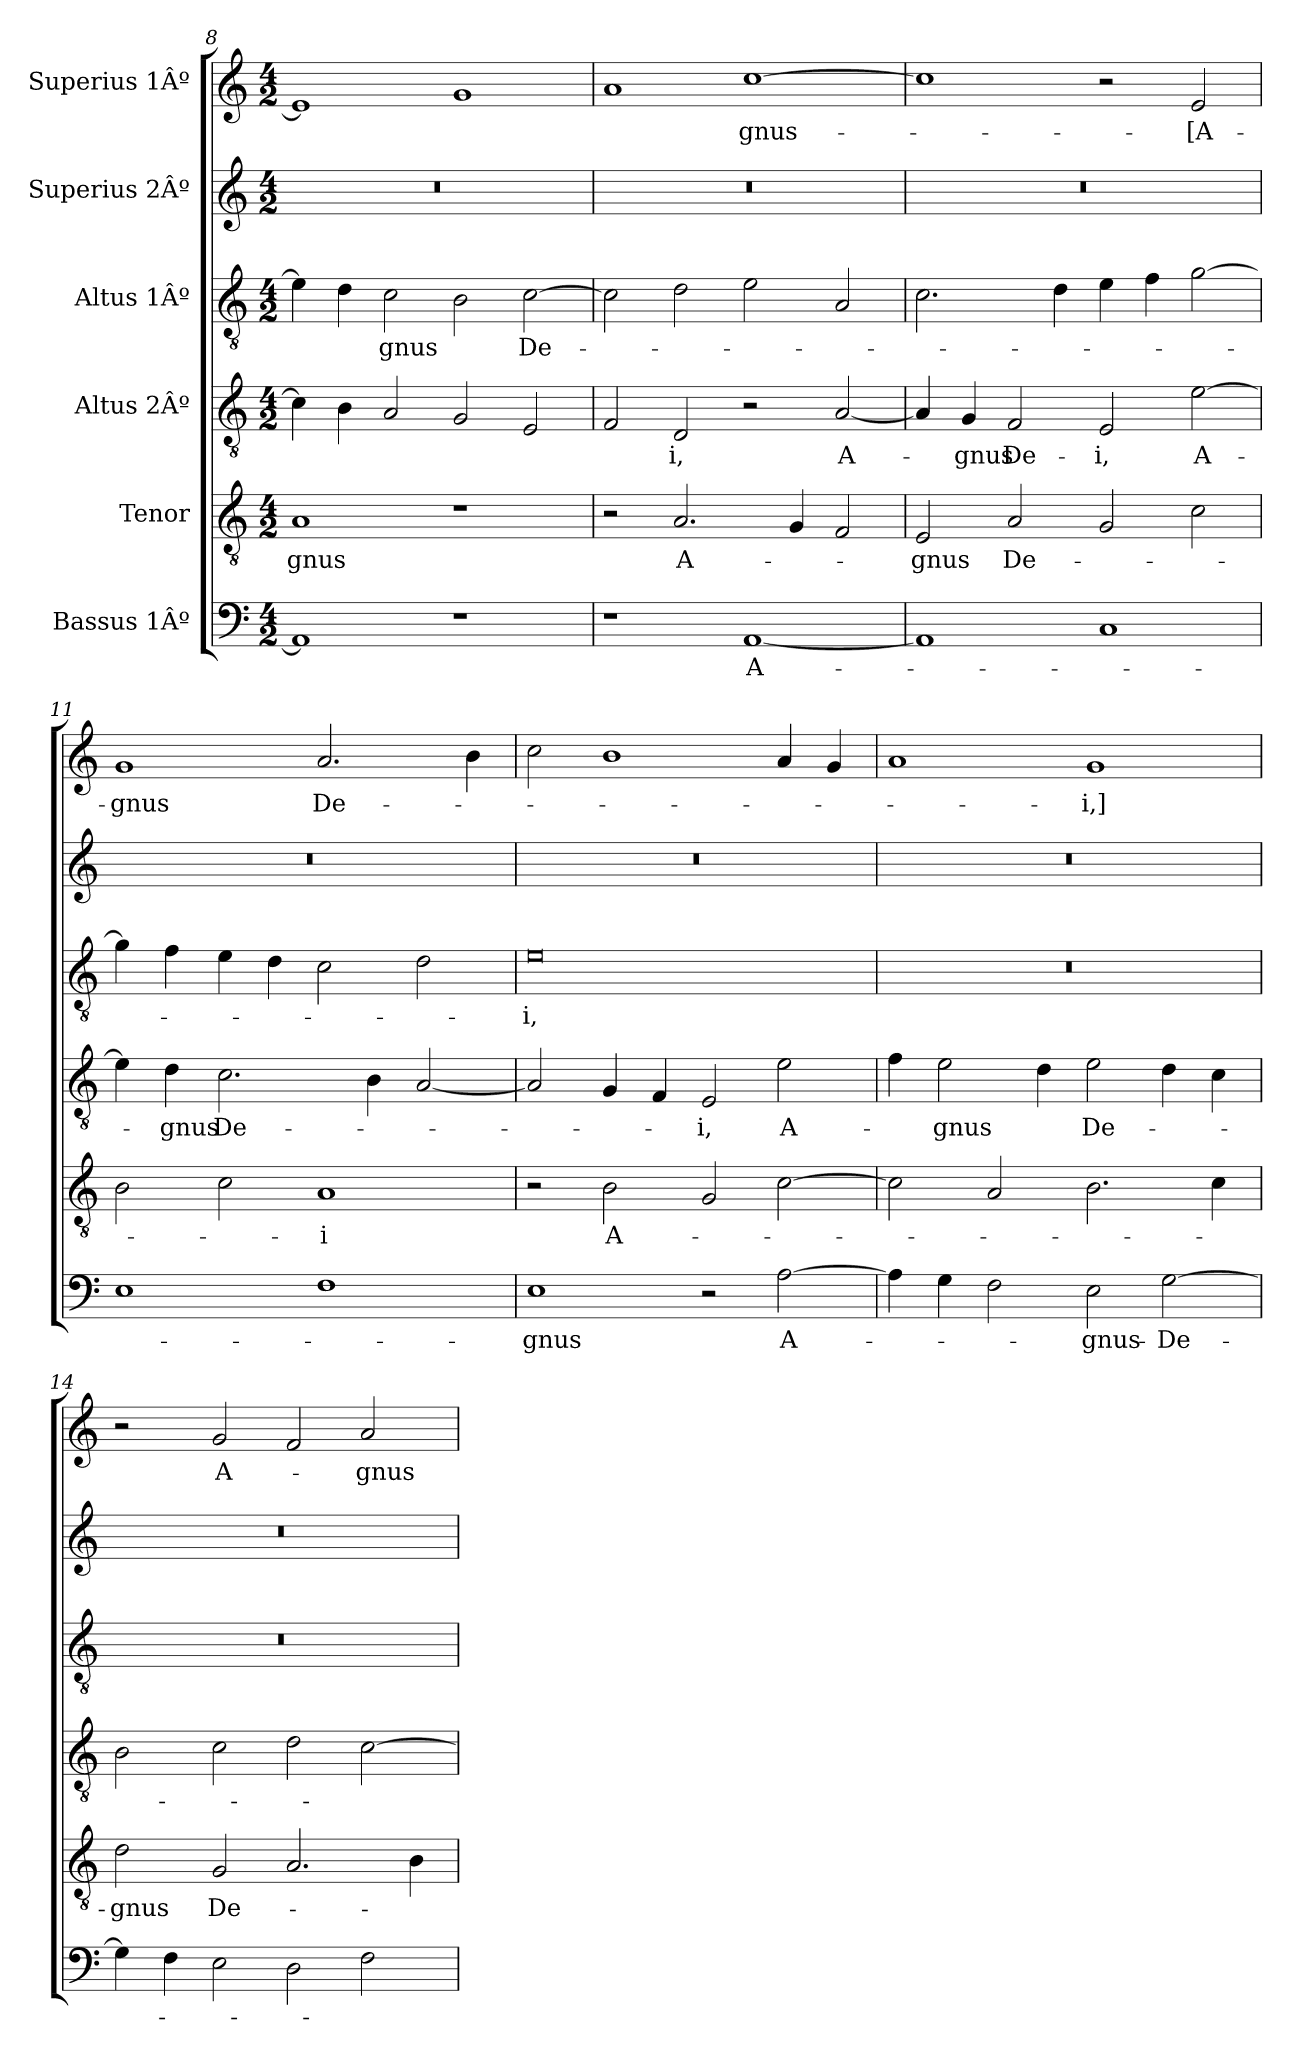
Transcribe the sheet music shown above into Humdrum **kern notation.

**kern	**text	**kern	**text	**kern	**text	**kern	**text	**kern	**kern	**text
*part6	*part6	*part5	*part5	*part4	*part4	*part3	*part3	*part2	*part1	*part1
*staff6	*staff6	*staff5	*staff5	*staff4	*staff4	*staff3	*staff3	*staff2	*staff1	*staff1
*I"Bassus 1Âº	*	*I"Tenor	*	*I"Altus 2Âº	*	*I"Altus 1Âº	*	*I"Superius 2Âº	*I"Superius 1Âº	*
*clefF4	*	*clefGv2	*	*clefGv2	*	*clefGv2	*	*clefG2	*clefG2	*
*k[]	*	*k[]	*	*k[]	*	*k[]	*	*k[]	*k[]	*
*M4/2	*	*M4/2	*	*M4/2	*	*M4/2	*	*M4/2	*M4/2	*
=8	=8	=8	=8	=8	=8	=8	=8	=8	=8	=8
1AA/]	.	1A/	-gnus	4c\]	.	4e\]	.	0r	1e/]	.
.	.	.	.	4B\	.	4d\	.	.	.	.
.	.	.	.	2A/	.	2c\	-gnus	.	.	.
1r	.	1r	.	2G/	.	2B\	.	.	1g/	.
.	.	.	.	2E/	.	[2c\	De-	.	.	.
=9	=9	=9	=9	=9	=9	=9	=9	=9	=9	=9
1r	.	2r	.	2F/	.	2c\]	.	0r	1a/	.
.	.	2.A/	A-	2D/	-i,	2d\	.	.	.	.
[1AA/	A-	.	.	2r	.	2e\	.	.	[1cc\	gnus-
.	.	4G/	.	.	.	.	.	.	.	.
.	.	2F/	.	[2A/	A-	2A/	.	.	.	.
=10	=10	=10	=10	=10	=10	=10	=10	=10	=10	=10
1AA/]	.	2E/	-gnus	4A/]	.	2.c\	.	0r	1cc\]	.
.	.	.	.	4G/	-gnus	.	.	.	.	.
.	.	2A/	De-	2F/	De-	.	.	.	.	.
.	.	.	.	.	.	4d\	.	.	.	.
1C/	.	2G/	.	2E/	-i,	4e\	.	.	2r	.
.	.	.	.	.	.	4f\	.	.	.	.
.	.	2c\	.	[2e\	A-	[2g\	.	.	2e/	[A-
=11	=11	=11	=11	=11	=11	=11	=11	=11	=11	=11
1E\	.	2B\	.	4e\]	.	4g\]	.	0r	1g/	-gnus
.	.	.	.	4d\	-gnus	4f\	.	.	.	.
.	.	2c\	.	2.c\	De-	4e\	.	.	.	.
.	.	.	.	.	.	4d\	.	.	.	.
1F\	.	1A/	-i	.	.	2c\	.	.	2.a/	De-
.	.	.	.	4B\	.	.	.	.	.	.
.	.	.	.	[2A/	.	2d\	.	.	.	.
.	.	.	.	.	.	.	.	.	4b\	.
=12	=12	=12	=12	=12	=12	=12	=12	=12	=12	=12
1E\	-gnus	2r	.	2A/]	.	0e\	-i,	0r	2cc\	.
.	.	2B\	A-	4G/	.	.	.	.	1b\	.
.	.	.	.	4F/	.	.	.	.	.	.
2r	.	2G/	.	2E/	-i,	.	.	.	.	.
[2A\	A-	[2c\	.	2e\	A-	.	.	.	4a/	.
.	.	.	.	.	.	.	.	.	4g/	.
=13	=13	=13	=13	=13	=13	=13	=13	=13	=13	=13
4A\]	.	2c\]	.	4f\	.	0r	.	0r	1a/	.
4G\	.	.	.	2e\	-gnus	.	.	.	.	.
2F\	.	2A/	.	.	.	.	.	.	.	.
.	.	.	.	4d\	.	.	.	.	.	.
2E\	gnus-	2.B\	.	2e\	De-	.	.	.	1g/	-i,]
[2G\	De-	.	.	4d\	.	.	.	.	.	.
.	.	4c\	.	4c\	.	.	.	.	.	.
=14	=14	=14	=14	=14	=14	=14	=14	=14	=14	=14
4G\]	.	2d\	-gnus	2B\	.	0r	.	0r	2r	.
4F\	.	.	.	.	.	.	.	.	.	.
2E\	.	2G/	De-	2c\	.	.	.	.	2g/	A-
2D\	.	2.A/	.	2d\	.	.	.	.	2f/	.
2F\	.	.	.	[2c\	.	.	.	.	2a/	-gnus
.	.	4B\	.	.	.	.	.	.	.	.
=	=	=	=	=	=	=	=	=	=	=
*-	*-	*-	*-	*-	*-	*-	*-	*-	*-	*-
